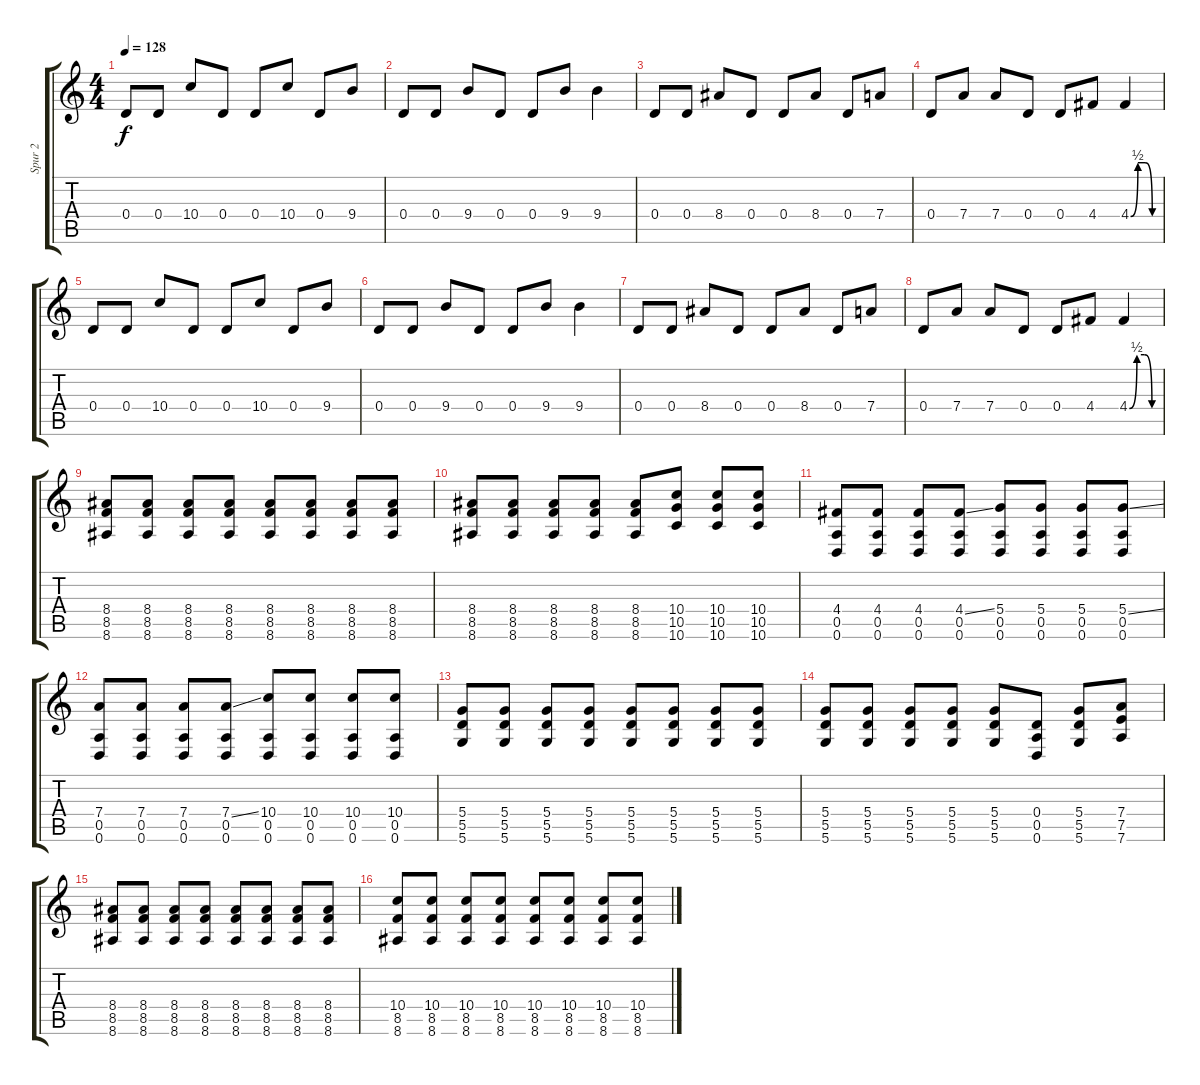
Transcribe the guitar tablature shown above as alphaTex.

\track ("Spur 2" "Spur 2") {instrument overdrivenguitar}
\staff {score tabs}
\tuning (E4 B3 G3 D3 A2 D2) {hide}
\ts (4 4)
\tempo 128
\clef g2
\ks c
0.4.8{dy f} 0.4.8 10.4.8 0.4.8 0.4.8 10.4.8 0.4.8 9.4.8 |
0.4.8 0.4.8 9.4.8 0.4.8 0.4.8 9.4.8 9.4.4 |
0.4.8 0.4.8 8.4.8 0.4.8 0.4.8 8.4.8 0.4.8 7.4.8 |
0.4.8 7.4.8 7.4.8 0.4.8 0.4.8 4.4.8 4.4{be (custom 0 0 15 2 30 2 45 0 60 0)}.4 |
0.4.8 0.4.8 10.4.8 0.4.8 0.4.8 10.4.8 0.4.8 9.4.8 |
0.4.8 0.4.8 9.4.8 0.4.8 0.4.8 9.4.8 9.4.4 |
0.4.8 0.4.8 8.4.8 0.4.8 0.4.8 8.4.8 0.4.8 7.4.8 |
0.4.8 7.4.8 7.4.8 0.4.8 0.4.8 4.4.8 4.4{be (custom 0 0 15 2 30 2 45 0 60 0)}.4 |
(8.4 8.5 8.6).8{instrument overdrivenguitar} (8.4 8.5 8.6).8 (8.4 8.5 8.6).8 (8.4 8.5 8.6).8 (8.4 8.5 8.6).8 (8.4 8.5 8.6).8 (8.4 8.5 8.6).8 (8.4 8.5 8.6).8 |
(8.4 8.5 8.6).8 (8.4 8.5 8.6).8 (8.4 8.5 8.6).8 (8.4 8.5 8.6).8 (8.4 8.5 8.6).8 (10.4 10.5 10.6).8 (10.4 10.5 10.6).8 (10.4 10.5 10.6).8 |
(4.4 0.5 0.6).8 (4.4 0.5 0.6).8 (4.4 0.5 0.6).8 (4.4{ss} 0.5 0.6).8 (5.4 0.5 0.6).8 (5.4 0.5 0.6).8 (5.4 0.5 0.6).8 (5.4{ss} 0.5 0.6).8 |
(7.4 0.5 0.6).8 (7.4 0.5 0.6).8 (7.4 0.5 0.6).8 (7.4{ss} 0.5 0.6).8 (10.4 0.5 0.6).8 (10.4 0.5 0.6).8 (10.4 0.5 0.6).8 (10.4 0.5 0.6).8 |
(5.4 5.5 5.6).8 (5.4 5.5 5.6).8 (5.4 5.5 5.6).8 (5.4 5.5 5.6).8 (5.4 5.5 5.6).8 (5.4 5.5 5.6).8 (5.4 5.5 5.6).8 (5.4 5.5 5.6).8 |
(5.4 5.5 5.6).8 (5.4 5.5 5.6).8 (5.4 5.5 5.6).8 (5.4 5.5 5.6).8 (5.4 5.5 5.6).8 (0.4 0.5 0.6).8 (5.4 5.5 5.6).8 (7.4 7.5 7.6).8 |
(8.4 8.5 8.6).8 (8.4 8.5 8.6).8 (8.4 8.5 8.6).8 (8.4 8.5 8.6).8 (8.4 8.5 8.6).8 (8.4 8.5 8.6).8 (8.4 8.5 8.6).8 (8.4 8.5 8.6).8 |
(10.4 8.5 8.6).8 (10.4 8.5 8.6).8 (10.4 8.5 8.6).8 (10.4 8.5 8.6).8 (10.4 8.5 8.6).8 (10.4 8.5 8.6).8 (10.4 8.5 8.6).8 (10.4 8.5 8.6).8
